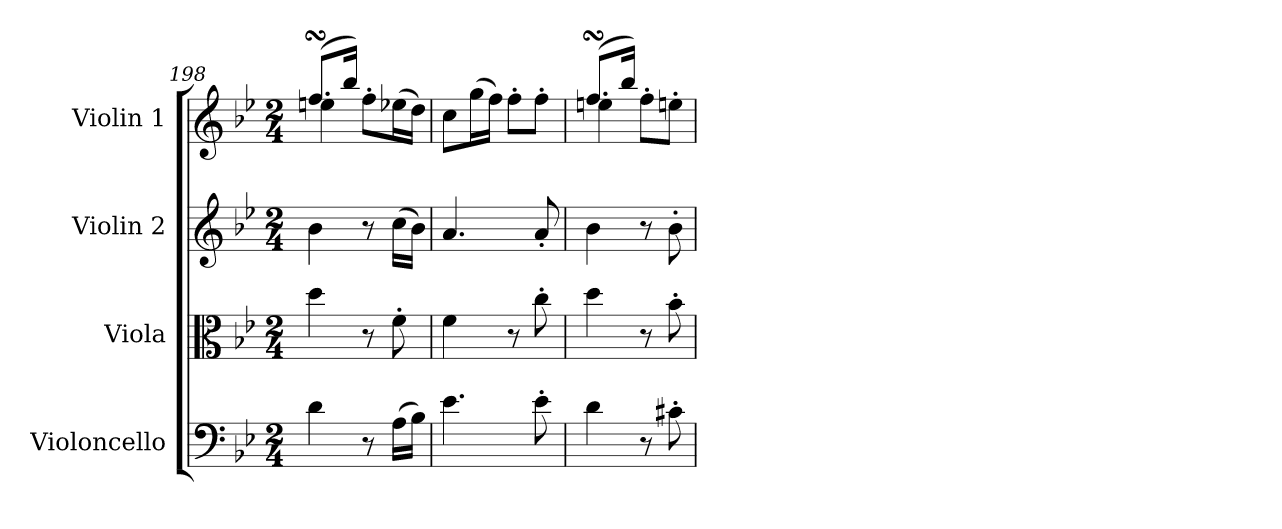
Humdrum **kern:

**kern	**kern	**kern	**kern
*part4	*part3	*part2	*part1
*staff4	*staff3	*staff2	*staff1
*I"Violoncello	*I"Viola	*I"Violin 2	*I"Violin 1
*I'Vc	*I'Vla	*I'Vln	*I'Vln
*clefF4	*clefC3	*clefG2	*clefG2
*k[b-e-]	*k[b-e-]	*k[b-e-]	*k[b-e-]
*M2/4	*M2/4	*M2/4	*M2/4
=198	=198	=198	=198
*	*	*	*^
4d\	4dd\	4b-\	(8.ffsSSS/L	4een\
.	.	.	16bb-/Jk)	.
8r	8r	8r	8ff'\L	4ryy
(16A\LL	8f'\	(16cc\LL	(16ee-X\L	.
16B-\JJ)	.	16b-\JJ)	16dd\JJ)	.
*	*	*	*v	*v
=199	=199	=199	=199
4.e-\	4f\	4.a/	8cc\L
.	.	.	(16gg\L
.	.	.	16ff\JJ)
.	8r	.	8ff'\L
8e-'\	8cc'\	8a'/	8ff'\J
=200	=200	=200	=200
*	*	*	*^
4d\	4dd\	4b-\	(8.ffsSSS/L	4een\
.	.	.	16bb-/Jk)	.
8r	8r	8r	8ff'\L	4ryy
8c#X'\	8b-'\	8b-'\	8een'\J	.
*	*	*	*v	*v
=	=	=	=
*-	*-	*-	*-
